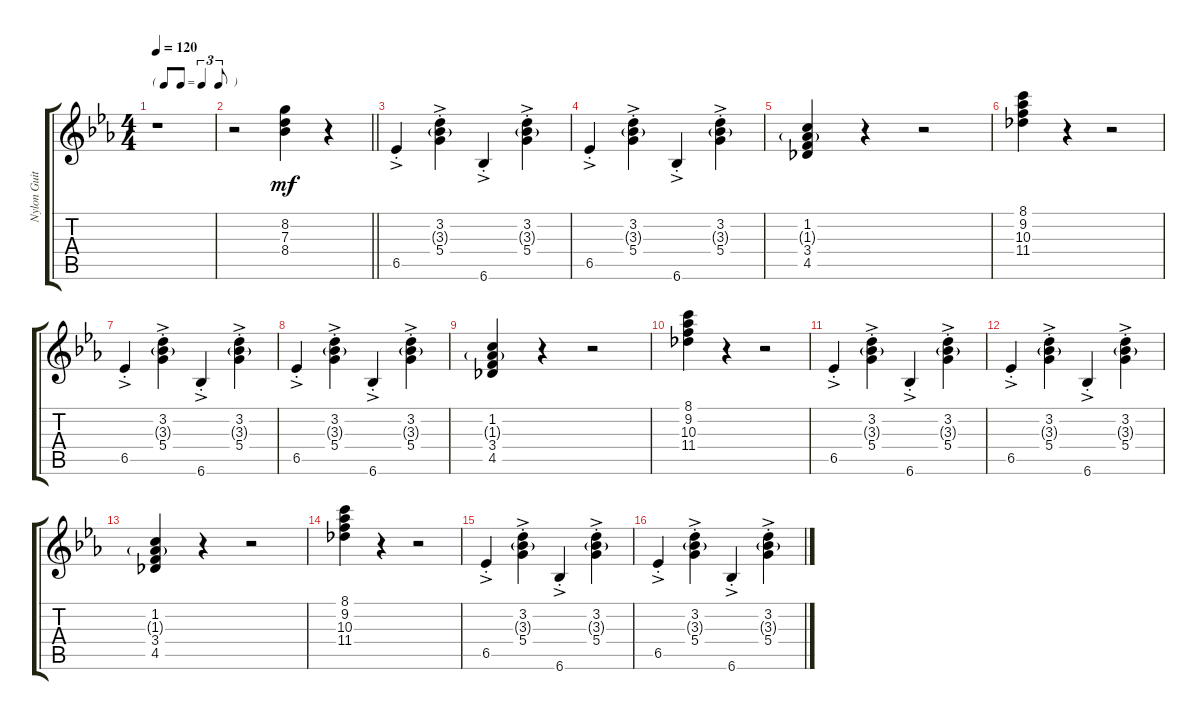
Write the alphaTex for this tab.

\track ("Nylon Guitar" "Nylon Guit") {instrument acousticguitarnylon}
\staff {score tabs}
\tuning (E4 B3 G3 D3 A2 E2) {hide}
\ts (4 4)
\tf triplet8th
\tempo 120
\clef g2
\ks eb
r.1{dy mf instrument acousticguitarnylon} |
\barLineRight lightlight
r.2 (8.2 7.3 8.4).4 r.4 |
6.5{ac st}.4 (3.2 3.3{g} 5.4{ac st}).4 6.6{ac st}.4 (3.2{ac st} 3.3{g} 5.4{ac st}).4 |
6.5{ac st}.4 (3.2 3.3{g} 5.4{ac st}).4 6.6{ac st}.4 (3.2{ac st} 3.3{g} 5.4{ac st}).4 |
(1.2 1.3{g} 3.4 4.5).4 r.4 r.2 |
(8.1 9.2 10.3 11.4).4 r.4 r.2 |
6.5{ac st}.4 (3.2 3.3{g} 5.4{ac st}).4 6.6{ac st}.4 (3.2{ac st} 3.3{g} 5.4{ac st}).4 |
6.5{ac st}.4 (3.2 3.3{g} 5.4{ac st}).4 6.6{ac st}.4 (3.2{ac st} 3.3{g} 5.4{ac st}).4 |
(1.2 1.3{g} 3.4 4.5).4 r.4 r.2 |
(8.1 9.2 10.3 11.4).4 r.4 r.2 |
6.5{ac st}.4 (3.2 3.3{g} 5.4{ac st}).4 6.6{ac st}.4 (3.2{ac st} 3.3{g} 5.4{ac st}).4 |
6.5{ac st}.4 (3.2 3.3{g} 5.4{ac st}).4 6.6{ac st}.4 (3.2{ac st} 3.3{g} 5.4{ac st}).4 |
(1.2 1.3{g} 3.4 4.5).4 r.4 r.2 |
(8.1 9.2 10.3 11.4).4 r.4 r.2 |
6.5{ac st}.4 (3.2 3.3{g} 5.4{ac st}).4 6.6{ac st}.4 (3.2{ac st} 3.3{g} 5.4{ac st}).4 |
6.5{ac st}.4 (3.2 3.3{g} 5.4{ac st}).4 6.6{ac st}.4 (3.2{ac st} 3.3{g} 5.4{ac st}).4
